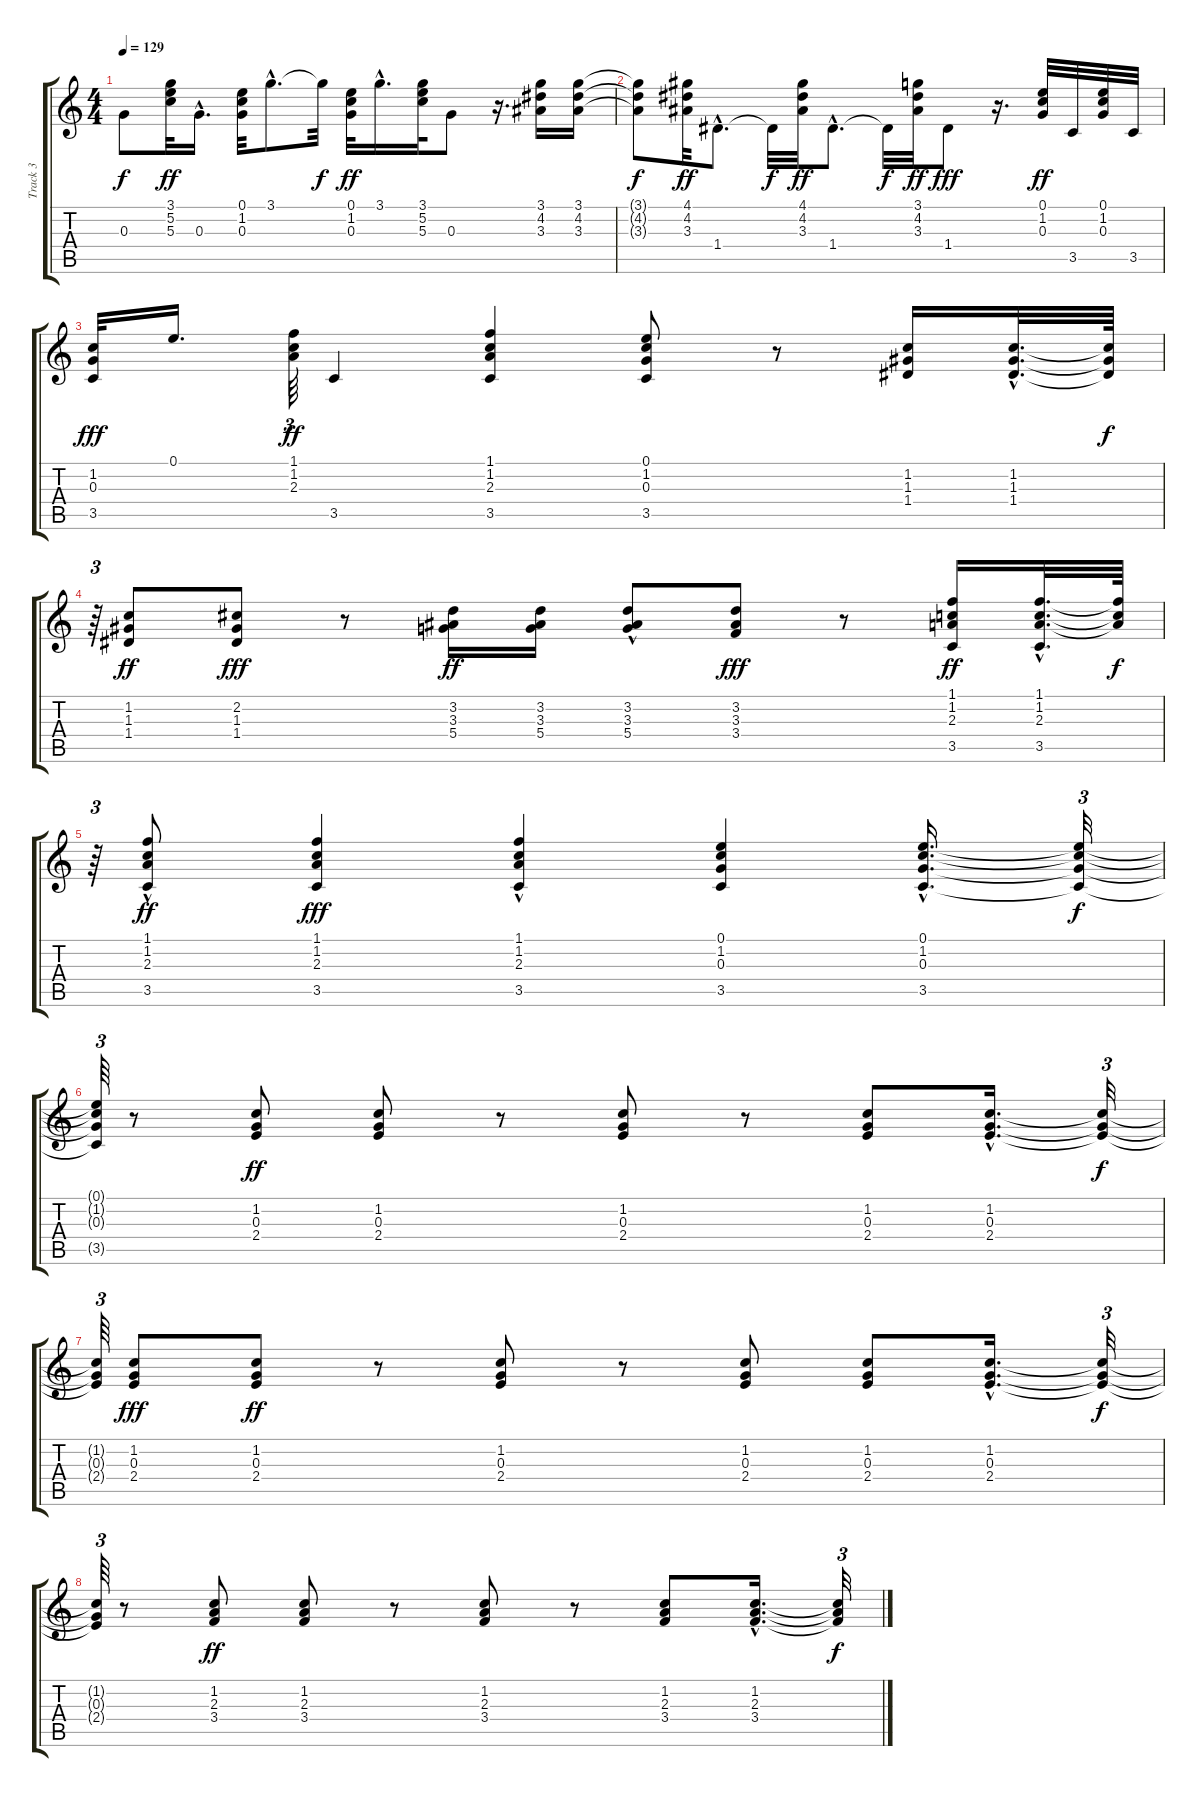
\track ("Track 3" "Track 3") {instrument acousticguitarsteel}
\staff {score tabs}
\tuning (E4 B3 G3 D3 A2 E2) {hide}
\ts (4 4)
\tempo 129
\clef g2
\ks c
0.3{t}.8{dy f} (3.1 5.2 5.3).32{dy ff} 0.3{hac}.16{d} (0.1 1.2 0.3).32 3.1{hac}.8{d} 3.1{t}.32{dy f} (0.1 1.2 0.3).32{dy ff} 3.1{hac}.16{d} (3.1 5.2 5.3).32 0.3.8 r.16{d} (3.1 4.2 3.3).16 (3.1 4.2 3.3).16 |
(3.1{t} 4.2{t} 3.3{t}).8{dy f} (4.1 4.2 3.3).32{dy ff} 1.4{hac}.8{d} 1.4{t}.32{dy f} (4.1 4.2 3.3).32{dy ff} 1.4{hac}.8{d} 1.4{t}.32{dy f} (3.1 4.2 3.3).32{dy ff} 1.4.8{dy fff} r.16{d} (0.1 1.2 0.3).32{dy ff} 3.5.32 (0.1 1.2 0.3).32 3.5.32 |
(1.2 0.3 3.5).32{dy fff} 0.1.16{d} (1.1 1.2 2.3).64{tu (3 2) dy ff} 3.5.4 (1.1 1.2 2.3 3.5).4 (0.1 1.2 0.3 3.5).8 r.8 (1.2 1.3 1.4).16 (1.2{hac} 1.3{hac} 1.4{hac}).32{d} (1.2{t} 1.3{t} 1.4{t}).64{dy f} |
r.64{tu (3 2)} (1.2 1.3 1.4).8{dy ff} (2.2 1.3 1.4).8{dy fff} r.8 (3.2 3.3 5.4).16{dy ff} (3.2 3.3 5.4).16 (3.2{hac} 3.3 5.4).8 (3.2 3.3 3.4).8{dy fff} r.8 (1.1 1.2 2.3 3.5).16{dy ff} (1.1{hac} 1.2{hac} 2.3{hac} 3.5).32{d} (1.1{t} 1.2{t} 2.3{t}).64{dy f} |
r.64{tu (3 2)} (1.1{hac} 1.2 2.3 3.5).8{dy ff} (1.1 1.2 2.3 3.5).4{dy fff} (1.1{hac} 1.2 2.3{hac} 3.5).4 (0.1 1.2 0.3 3.5).4 (0.1{hac} 1.2{hac} 0.3{hac} 3.5{hac}).16{d} (0.1{t} 1.2{t} 0.3{t} 3.5{t}).32{tu (3 2) dy f} |
(0.1{t} 1.2{t} 0.3{t} 3.5{t}).64{tu (3 2)} r.8 (1.2 0.3 2.4).8{dy ff} (1.2 0.3 2.4).8 r.8 (1.2 0.3 2.4).8 r.8 (1.2 0.3 2.4).8 (1.2{hac} 0.3{hac} 2.4{hac}).16{d} (1.2{t} 0.3{t} 2.4{t}).32{tu (3 2) dy f} |
(1.2{t} 0.3{t} 2.4{t}).64{tu (3 2)} (1.2 0.3 2.4).8{dy fff} (1.2 0.3 2.4).8{dy ff} r.8 (1.2 0.3 2.4).8 r.8 (1.2 0.3 2.4).8 (1.2 0.3 2.4).8 (1.2{hac} 0.3{hac} 2.4{hac}).16{d} (1.2{t} 0.3{t} 2.4{t}).32{tu (3 2) dy f} |
(1.2{t} 0.3{t} 2.4{t}).64{tu (3 2)} r.8 (1.2 2.3 3.4).8{dy ff} (1.2 2.3 3.4).8 r.8 (1.2 2.3 3.4).8 r.8 (1.2 2.3 3.4).8 (1.2{hac} 2.3{hac} 3.4{hac}).16{d} (1.2{t} 2.3{t} 3.4{t}).32{tu (3 2) dy f}
